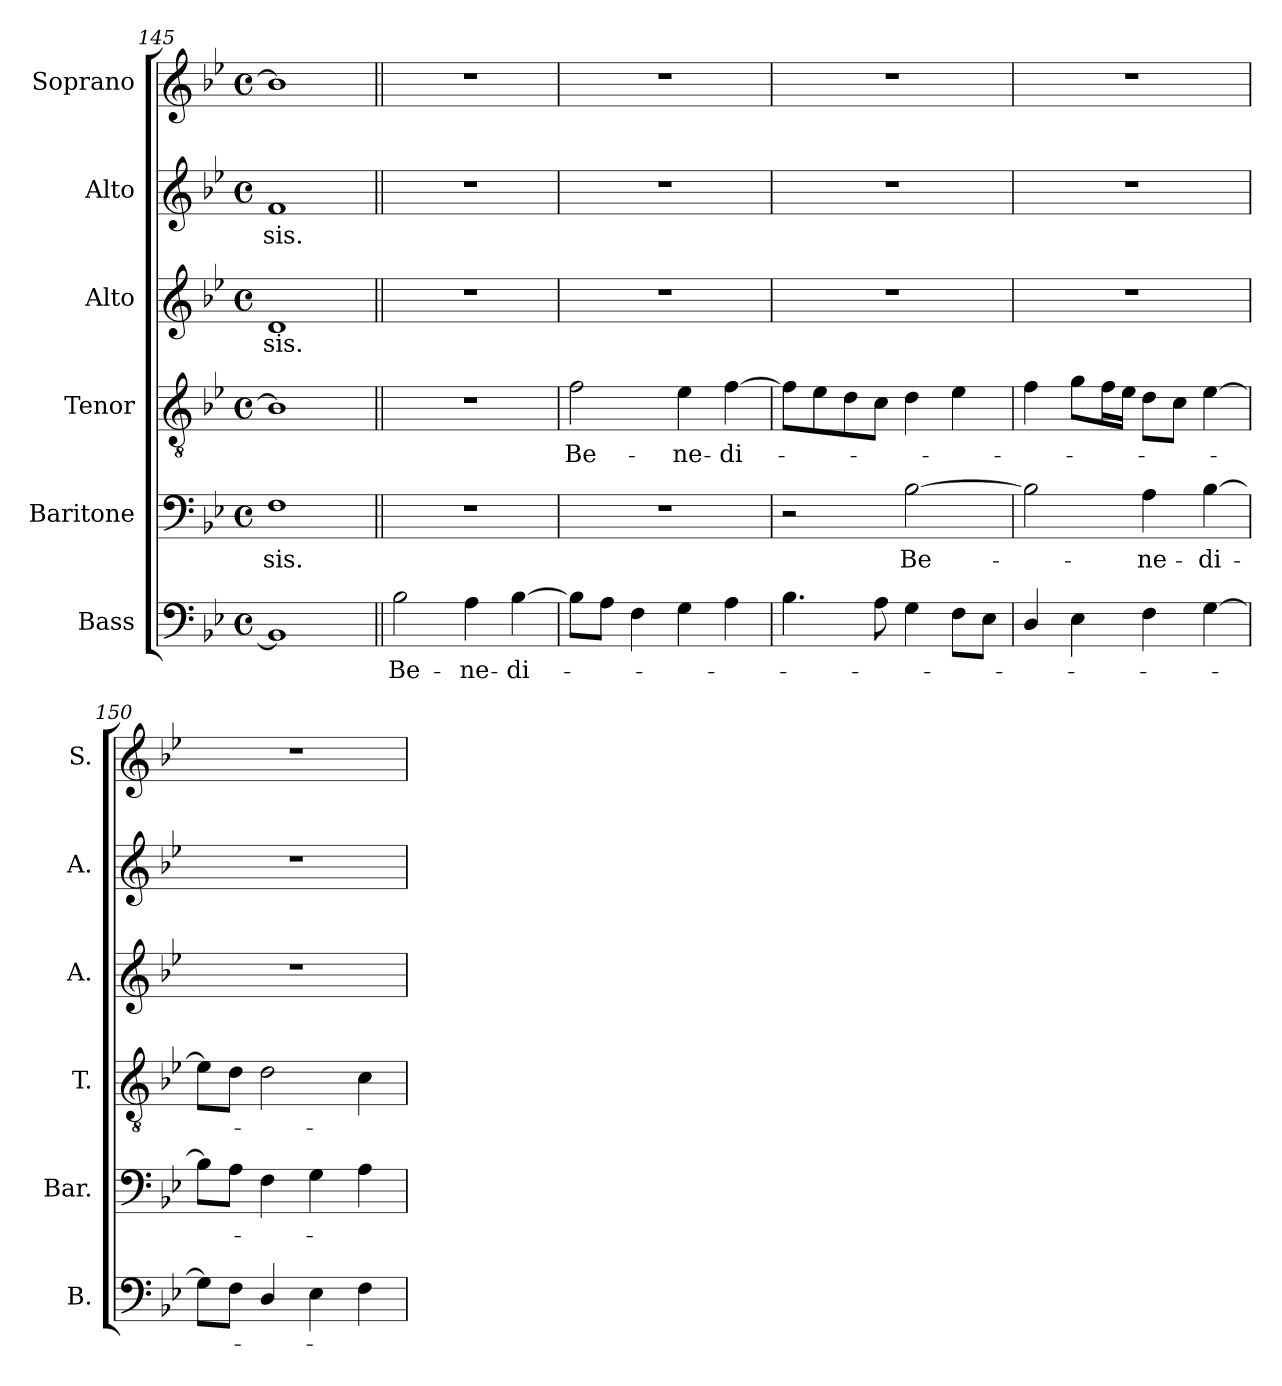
**kern	**text	**kern	**text	**kern	**text	**kern	**text	**kern	**text	**kern
*part6	*part6	*part5	*part5	*part4	*part4	*part3	*part3	*part2	*part2	*part1
*staff6	*staff6	*staff5	*staff5	*staff4	*staff4	*staff3	*staff3	*staff2	*staff2	*staff1
*I"Bass	*	*I"Baritone	*	*I"Tenor	*	*I"Alto	*	*I"Alto	*	*I"Soprano
*I'B.	*	*I'Bar.	*	*I'T.	*	*I'A.	*	*I'A.	*	*I'S.
*clefF4	*	*clefF4	*	*clefGv2	*	*clefG2	*	*clefG2	*	*clefG2
*	*	*	*	*ITrd7c12	*	*	*	*	*	*
*k[b-e-]	*	*k[b-e-]	*	*k[b-e-]	*	*k[b-e-]	*	*k[b-e-]	*	*k[b-e-]
*B-:	*	*B-:	*	*B-:	*	*B-:	*	*B-:	*	*B-:
*M4/4	*	*M4/4	*	*M4/4	*	*M4/4	*	*M4/4	*	*M4/4
*met(c)	*	*met(c)	*	*met(c)	*	*met(c)	*	*met(c)	*	*met(c)
=145	=145	=145	=145	=145	=145	=145	=145	=145	=145	=145
!	!	!	!LO:LY:b:color=#000000	!	!	!	!	!	!	!
!	!	!	!	!	!	!	!LO:LY:b:color=#000000	!	!	!
!	!	!	!	!	!	!	!	!	!LO:LY:b:color=#000000	!
1BB-i]	.	1Fi	-sis.	1BB-i]	.	1di	-sis.	1fi	-sis.	1b-i]
!!LO:PB:g=z
=146||	=146||	=146||	=146||	=146||	=146||	=146||	=146||	=146||	=146||	=146||
!	!LO:LY:b:color=#000000	!	!	!	!	!	!	!	!	!
2B-i\	Be-	1r	.	1r	.	1r	.	1r	.	1r
!	!LO:LY:b:color=#000000	!	!	!	!	!	!	!	!	!
4Ai\	-ne-	.	.	.	.	.	.	.	.	.
!	!LO:LY:b:color=#000000	!	!	!	!	!	!	!	!	!
[4B-i\	-di-	.	.	.	.	.	.	.	.	.
=147	=147	=147	=147	=147	=147	=147	=147	=147	=147	=147
!	!	!	!	!	!LO:LY:b:color=#000000	!	!	!	!	!
8B-i\L]	.	1r	.	2Fi\	Be-	1r	.	1r	.	1r
8Ai\J	.	.	.	.	.	.	.	.	.	.
4Fi\	.	.	.	.	.	.	.	.	.	.
!	!	!	!	!	!LO:LY:b:color=#000000	!	!	!	!	!
4Gi\	.	.	.	4E-i\	-ne-	.	.	.	.	.
!	!	!	!	!	!LO:LY:b:color=#000000	!	!	!	!	!
4Ai\	.	.	.	[4Fi\	-di-	.	.	.	.	.
=148	=148	=148	=148	=148	=148	=148	=148	=148	=148	=148
4.B-i\	.	2r	.	8Fi\L]	.	1r	.	1r	.	1r
.	.	.	.	8E-i\	.	.	.	.	.	.
.	.	.	.	8Di\	.	.	.	.	.	.
8Ai\	.	.	.	8Ci\J	.	.	.	.	.	.
!	!	!	!LO:LY:b:color=#000000	!	!	!	!	!	!	!
4Gi\	.	[2B-i\	Be-	4Di\	.	.	.	.	.	.
8Fi\L	.	.	.	4E-i\	.	.	.	.	.	.
8E-i\J	.	.	.	.	.	.	.	.	.	.
=149	=149	=149	=149	=149	=149	=149	=149	=149	=149	=149
4Di/	.	2B-i\]	.	4Fi\	.	1r	.	1r	.	1r
4E-i\	.	.	.	8Gi\L	.	.	.	.	.	.
.	.	.	.	16Fi\L	.	.	.	.	.	.
.	.	.	.	16E-i\JJ	.	.	.	.	.	.
!	!	!	!LO:LY:b:color=#000000	!	!	!	!	!	!	!
4Fi\	.	4Ai\	-ne-	8Di\L	.	.	.	.	.	.
.	.	.	.	8Ci\J	.	.	.	.	.	.
!	!	!	!LO:LY:b:color=#000000	!	!	!	!	!	!	!
[4Gi\	.	[4B-i\	-di-	[4E-i\	.	.	.	.	.	.
=150	=150	=150	=150	=150	=150	=150	=150	=150	=150	=150
8Gi\L]	.	8B-i\L]	.	8E-i\L]	.	1r	.	1r	.	1r
8Fi\J	.	8Ai\J	.	8Di\J	.	.	.	.	.	.
4Di/	.	4Fi\	.	2Di\	.	.	.	.	.	.
4E-i\	.	4Gi\	.	.	.	.	.	.	.	.
4Fi\	.	4Ai\	.	4Ci\	.	.	.	.	.	.
=	=	=	=	=	=	=	=	=	=	=
*-	*-	*-	*-	*-	*-	*-	*-	*-	*-	*-
